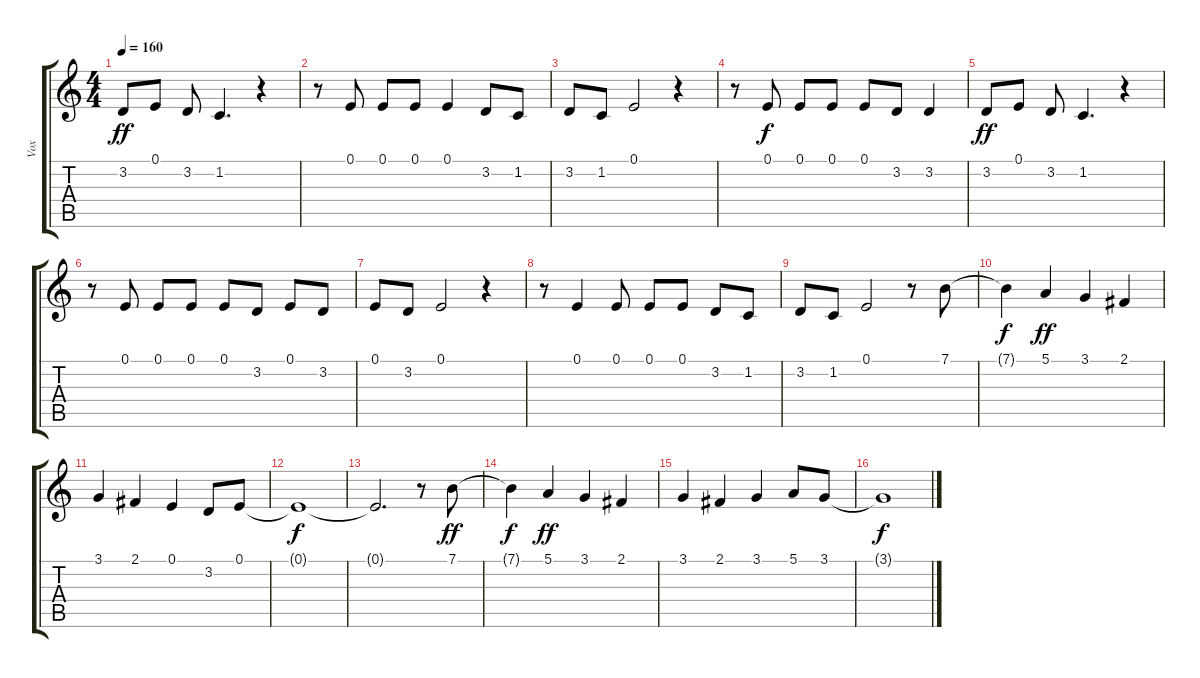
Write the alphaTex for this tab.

\track ("Vox" "Vox") {instrument voiceoohs}
\staff {score tabs}
\tuning (E4 B3 G3 D3 A2 E2) {hide}
\ts (4 4)
\tempo 160
\clef g2
\ks c
3.2.8{dy ff} 0.1.8 3.2.8 1.2.4{d} r.4 |
r.8 0.1.8 0.1.8 0.1.8 0.1.4 3.2.8 1.2.8 |
3.2.8 1.2.8 0.1.2 r.4 |
r.8 0.1.8{dy f} 0.1.8 0.1.8 0.1.8 3.2.8 3.2.4 |
3.2.8{dy ff} 0.1.8 3.2.8 1.2.4{d} r.4 |
r.8 0.1.8 0.1.8 0.1.8 0.1.8 3.2.8 0.1.8 3.2.8 |
0.1.8 3.2.8 0.1.2 r.4 |
r.8 0.1.4 0.1.8 0.1.8 0.1.8 3.2.8 1.2.8 |
3.2.8 1.2.8 0.1.2 r.8 7.1.8 |
7.1{t}.4{dy f} 5.1.4{dy ff} 3.1.4 2.1.4 |
3.1.4 2.1.4 0.1.4 3.2.8 0.1.8 |
0.1{t}.1{dy f} |
0.1{t}.2{d} r.8 7.1.8{dy ff} |
7.1{t}.4{dy f} 5.1.4{dy ff} 3.1.4 2.1.4 |
3.1.4 2.1.4 3.1.4 5.1.8 3.1.8 |
3.1{t}.1{dy f}
